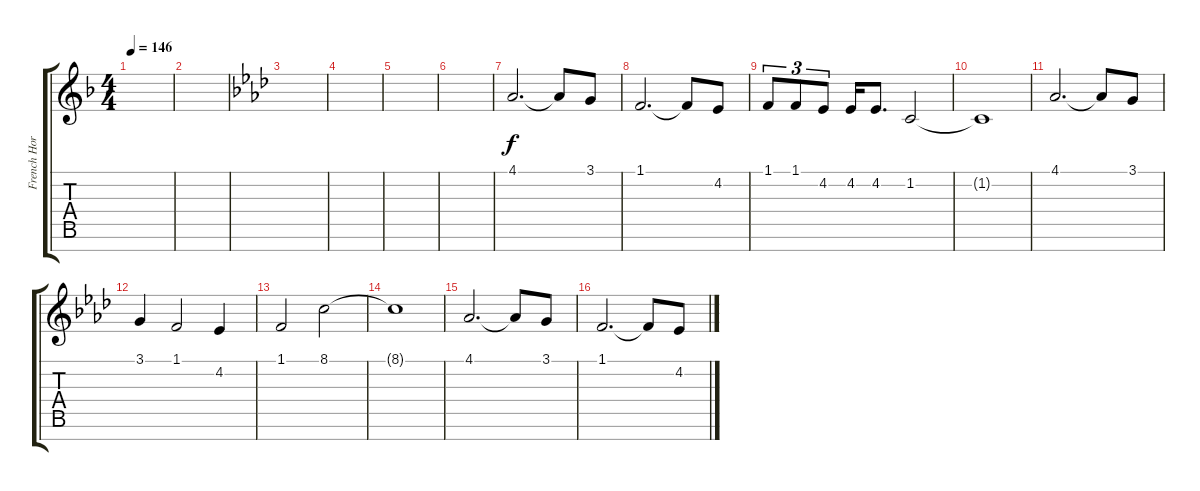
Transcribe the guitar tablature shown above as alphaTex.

\track ("French Horn" "French Hor") {instrument frenchhorn}
\staff {score tabs}
\tuning (E4 B3 G3 D3 A2 E2 B1) {hide}
\ts (4 4)
\tempo 146
\clef g2
\ks dminor
|
|
\ks fminor
|
|
|
|
4.1.2{d} 4.1{t}.8 3.1.8 |
1.1.2{d} 1.1{t}.8 4.2.8 |
1.1.8{tu (3 2)} 1.1.8{tu (3 2)} 4.2.8{tu (3 2)} 4.2.16 4.2.8{d} 1.2.2 |
1.2{t}.1 |
4.1.2{d} 4.1{t}.8 3.1.8 |
3.1.4 1.1.2 4.2.4 |
1.1.2 8.1.2 |
8.1{t}.1 |
4.1.2{d} 4.1{t}.8 3.1.8 |
1.1.2{d} 1.1{t}.8 4.2.8
